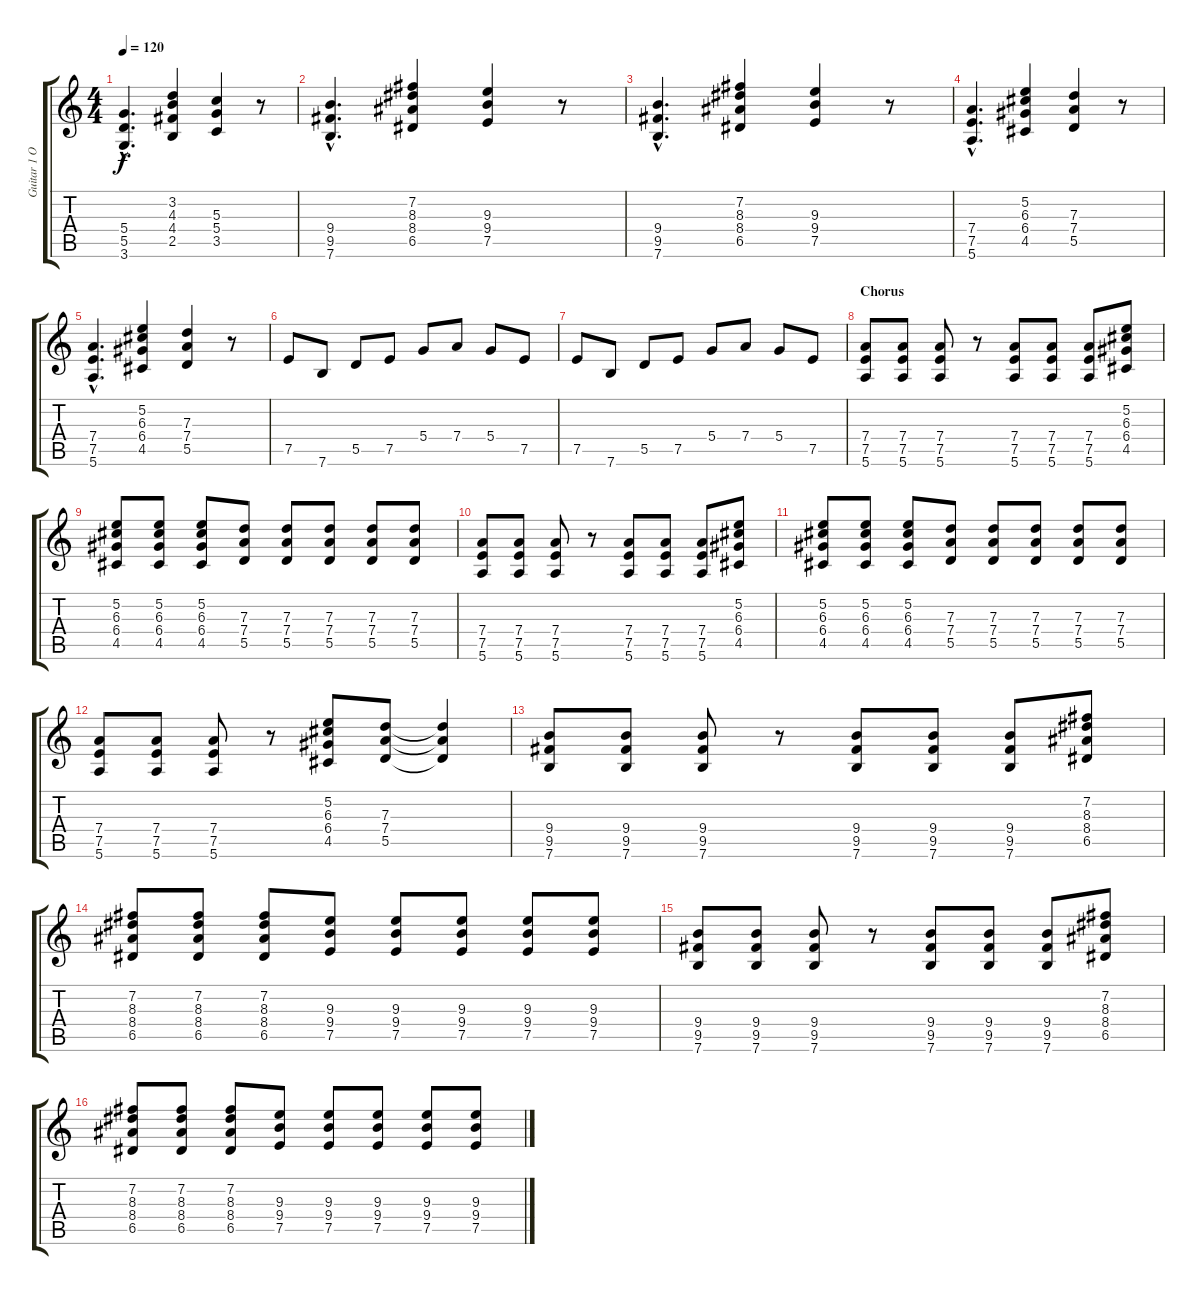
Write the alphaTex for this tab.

\track ("Guitar 1 Over." "Guitar 1 O") {instrument overdrivenguitar}
\staff {score tabs}
\tuning (E4 B3 G3 D3 A2 E2) {hide}
\ts (4 4)
\tempo 120
\clef g2
\ks c
(5.4{hac} 5.5{hac} 3.6{hac}).4{d dy f} (3.2 4.3 4.4 2.5).4 (5.3 5.4 3.5).4 r.8 |
(9.4{hac} 9.5{hac} 7.6{hac}).4{d} (7.2 8.3 8.4 6.5).4 (9.3 9.4 7.5).4 r.8 |
(9.4{hac} 9.5{hac} 7.6{hac}).4{d} (7.2 8.3 8.4 6.5).4 (9.3 9.4 7.5).4 r.8 |
(7.4{hac} 7.5{hac} 5.6{hac}).4{d} (5.2 6.3 6.4 4.5).4 (7.3 7.4 5.5).4 r.8 |
(7.4{hac} 7.5{hac} 5.6{hac}).4{d} (5.2 6.3 6.4 4.5).4 (7.3 7.4 5.5).4 r.8 |
7.5.8 7.6.8 5.5.8 7.5.8 5.4.8 7.4.8 5.4.8 7.5.8 |
7.5.8 7.6.8 5.5.8 7.5.8 5.4.8 7.4.8 5.4.8 7.5.8 |
\section ("" "Chorus")
(7.4 7.5 5.6).8 (7.4 7.5 5.6).8 (7.4 7.5 5.6).8 r.8 (7.4 7.5 5.6).8 (7.4 7.5 5.6).8 (7.4 7.5 5.6).8 (5.2 6.3 6.4 4.5).8 |
(5.2 6.3 6.4 4.5).8 (5.2 6.3 6.4 4.5).8 (5.2 6.3 6.4 4.5).8 (7.3 7.4 5.5).8 (7.3 7.4 5.5).8 (7.3 7.4 5.5).8 (7.3 7.4 5.5).8 (7.3 7.4 5.5).8 |
(7.4 7.5 5.6).8 (7.4 7.5 5.6).8 (7.4 7.5 5.6).8 r.8 (7.4 7.5 5.6).8 (7.4 7.5 5.6).8 (7.4 7.5 5.6).8 (5.2 6.3 6.4 4.5).8 |
(5.2 6.3 6.4 4.5).8 (5.2 6.3 6.4 4.5).8 (5.2 6.3 6.4 4.5).8 (7.3 7.4 5.5).8 (7.3 7.4 5.5).8 (7.3 7.4 5.5).8 (7.3 7.4 5.5).8 (7.3 7.4 5.5).8 |
(7.4 7.5 5.6).8 (7.4 7.5 5.6).8 (7.4 7.5 5.6).8 r.8 (5.2 6.3 6.4 4.5).8 (7.3 7.4 5.5).8 (7.3{t} 7.4{t} 5.5{t}).4 |
(9.4 9.5 7.6).8 (9.4 9.5 7.6).8 (9.4 9.5 7.6).8 r.8 (9.4 9.5 7.6).8 (9.4 9.5 7.6).8 (9.4 9.5 7.6).8 (7.2 8.3 8.4 6.5).8 |
(7.2 8.3 8.4 6.5).8 (7.2 8.3 8.4 6.5).8 (7.2 8.3 8.4 6.5).8 (9.3 9.4 7.5).8 (9.3 9.4 7.5).8 (9.3 9.4 7.5).8 (9.3 9.4 7.5).8 (9.3 9.4 7.5).8 |
(9.4 9.5 7.6).8 (9.4 9.5 7.6).8 (9.4 9.5 7.6).8 r.8 (9.4 9.5 7.6).8 (9.4 9.5 7.6).8 (9.4 9.5 7.6).8 (7.2 8.3 8.4 6.5).8 |
(7.2 8.3 8.4 6.5).8 (7.2 8.3 8.4 6.5).8 (7.2 8.3 8.4 6.5).8 (9.3 9.4 7.5).8 (9.3 9.4 7.5).8 (9.3 9.4 7.5).8 (9.3 9.4 7.5).8 (9.3 9.4 7.5).8
